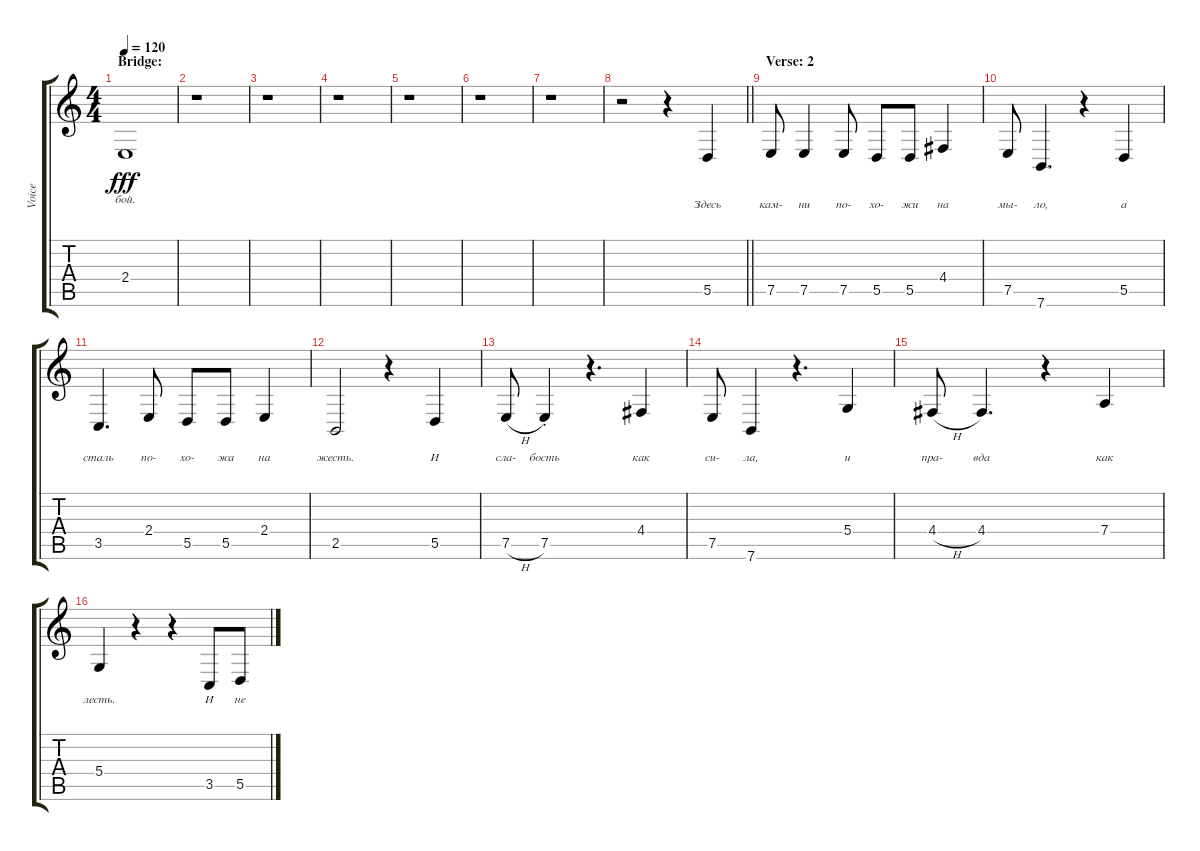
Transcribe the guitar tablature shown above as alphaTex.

\track ("Voice" "Voice") {instrument acousticgrandpiano}
\staff {score tabs}
\tuning (E4 B3 G3 D3 A2 E2) {hide}
\ts (4 4)
\section ("" "Bridge:")
\tempo 120
\clef g2
\ks c
2.4.1{lyrics (0 "бой.") lyrics (1 "") lyrics (2 "") lyrics (3 "") lyrics (4 "") dy fff} |
r.1 |
r.1 |
r.1 |
r.1 |
r.1 |
r.1 |
\barLineRight lightlight
r.2 r.4{beam merge} 5.5.4{lyrics (0 "") lyrics (1 "Здесь") lyrics (2 "") lyrics (3 "") lyrics (4 "")} |
\section ("" "Verse: 2")
7.5.8{lyrics (0 "") lyrics (1 "кам-") lyrics (2 "") lyrics (3 "") lyrics (4 "")} 7.5.4{lyrics (0 "") lyrics (1 "ни") lyrics (2 "") lyrics (3 "") lyrics (4 "")} 7.5.8{lyrics (0 "") lyrics (1 "по-") lyrics (2 "") lyrics (3 "") lyrics (4 "")} 5.5.8{lyrics (0 "") lyrics (1 "хо-") lyrics (2 "") lyrics (3 "") lyrics (4 "")} 5.5.8{lyrics (0 "") lyrics (1 "жи") lyrics (2 "") lyrics (3 "") lyrics (4 "") beam merge} 4.4.4{lyrics (0 "") lyrics (1 "на") lyrics (2 "") lyrics (3 "") lyrics (4 "")} |
7.5.8{lyrics (0 "") lyrics (1 "мы-") lyrics (2 "") lyrics (3 "") lyrics (4 "")} 7.6.4{d lyrics (0 "") lyrics (1 "ло,") lyrics (2 "") lyrics (3 "") lyrics (4 "")} r.4{beam merge} 5.5.4{lyrics (0 "") lyrics (1 "а") lyrics (2 "") lyrics (3 "") lyrics (4 "")} |
3.5.4{d lyrics (0 "") lyrics (1 "сталь") lyrics (2 "") lyrics (3 "") lyrics (4 "")} 2.4.8{lyrics (0 "") lyrics (1 "по-") lyrics (2 "") lyrics (3 "") lyrics (4 "")} 5.5.8{lyrics (0 "") lyrics (1 "хо-") lyrics (2 "") lyrics (3 "") lyrics (4 "")} 5.5.8{lyrics (0 "") lyrics (1 "жа") lyrics (2 "") lyrics (3 "") lyrics (4 "") beam merge} 2.4.4{lyrics (0 "") lyrics (1 "на") lyrics (2 "") lyrics (3 "") lyrics (4 "")} |
2.5.2{lyrics (0 "") lyrics (1 "жесть.") lyrics (2 "") lyrics (3 "") lyrics (4 "")} r.4{beam merge} 5.5.4{lyrics (0 "") lyrics (1 "И") lyrics (2 "") lyrics (3 "") lyrics (4 "")} |
7.5{h}.8{lyrics (0 "") lyrics (1 "сла-") lyrics (2 "") lyrics (3 "") lyrics (4 "")} 7.5{st}.4{lyrics (0 "") lyrics (1 "бость") lyrics (2 "") lyrics (3 "") lyrics (4 "")} r.4{d beam merge} 4.4.4{lyrics (0 "") lyrics (1 "как") lyrics (2 "") lyrics (3 "") lyrics (4 "")} |
7.5.8{lyrics (0 "") lyrics (1 "си-") lyrics (2 "") lyrics (3 "") lyrics (4 "")} 7.6.4{lyrics (0 "") lyrics (1 "ла,") lyrics (2 "") lyrics (3 "") lyrics (4 "")} r.4{d beam merge} 5.4.4{lyrics (0 "") lyrics (1 "и") lyrics (2 "") lyrics (3 "") lyrics (4 "")} |
4.4{h}.8{lyrics (0 "") lyrics (1 "пра-") lyrics (2 "") lyrics (3 "") lyrics (4 "")} 4.4.4{d lyrics (0 "") lyrics (1 "вда") lyrics (2 "") lyrics (3 "") lyrics (4 "")} r.4{beam merge} 7.4.4{lyrics (0 "") lyrics (1 "как") lyrics (2 "") lyrics (3 "") lyrics (4 "")} |
5.4.4{lyrics (0 "") lyrics (1 "лесть.") lyrics (2 "") lyrics (3 "") lyrics (4 "")} r.4 r.4{beam merge} 3.5.8{lyrics (0 "") lyrics (1 "И") lyrics (2 "") lyrics (3 "") lyrics (4 "")} 5.5.8{lyrics (0 "") lyrics (1 "не") lyrics (2 "") lyrics (3 "") lyrics (4 "")}
